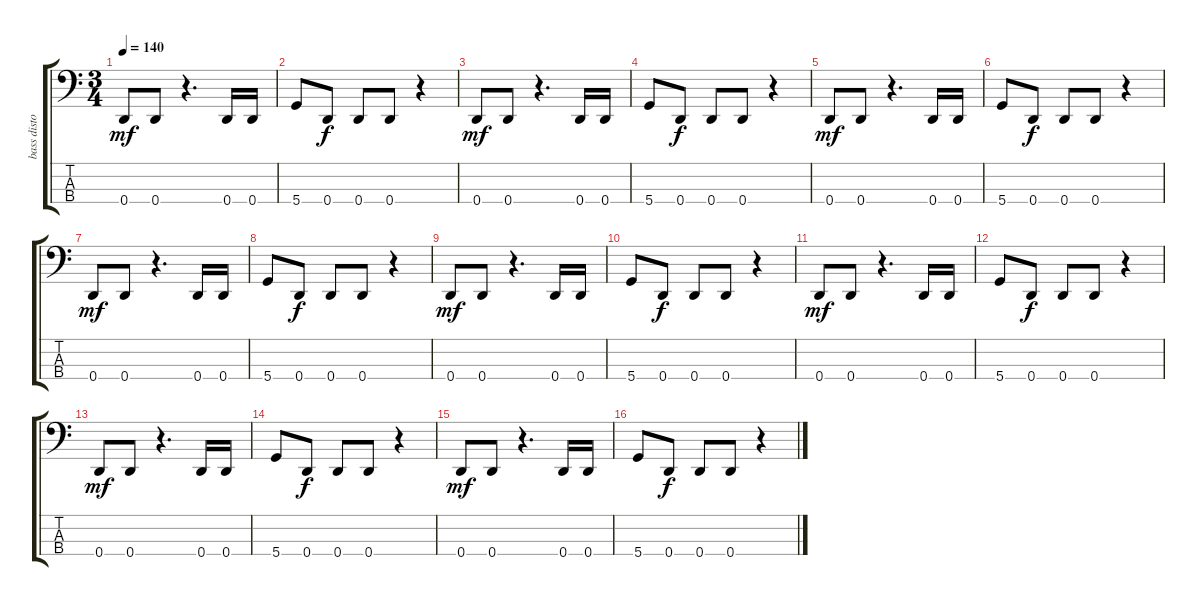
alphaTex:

\track ("bass distort" "bass disto") {instrument distortionguitar}
\staff {score tabs}
\tuning (G2 D2 A1 D1) {hide}
\ts (3 4)
\tempo 140
\clef f4
\ks c
0.4.8{dy mf} 0.4.8 r.4{d} 0.4.16 0.4.16 |
5.4.8 0.4.8{dy f} 0.4.8 0.4.8 r.4 |
0.4.8{dy mf} 0.4.8 r.4{d} 0.4.16 0.4.16 |
5.4.8 0.4.8{dy f} 0.4.8 0.4.8 r.4 |
0.4.8{dy mf} 0.4.8 r.4{d} 0.4.16 0.4.16 |
5.4.8 0.4.8{dy f} 0.4.8 0.4.8 r.4 |
0.4.8{dy mf} 0.4.8 r.4{d} 0.4.16 0.4.16 |
5.4.8 0.4.8{dy f} 0.4.8 0.4.8 r.4 |
0.4.8{dy mf} 0.4.8 r.4{d} 0.4.16 0.4.16 |
5.4.8 0.4.8{dy f} 0.4.8 0.4.8 r.4 |
0.4.8{dy mf} 0.4.8 r.4{d} 0.4.16 0.4.16 |
5.4.8 0.4.8{dy f} 0.4.8 0.4.8 r.4 |
0.4.8{dy mf} 0.4.8 r.4{d} 0.4.16 0.4.16 |
5.4.8 0.4.8{dy f} 0.4.8 0.4.8 r.4 |
0.4.8{dy mf} 0.4.8 r.4{d} 0.4.16 0.4.16 |
5.4.8 0.4.8{dy f} 0.4.8 0.4.8 r.4
